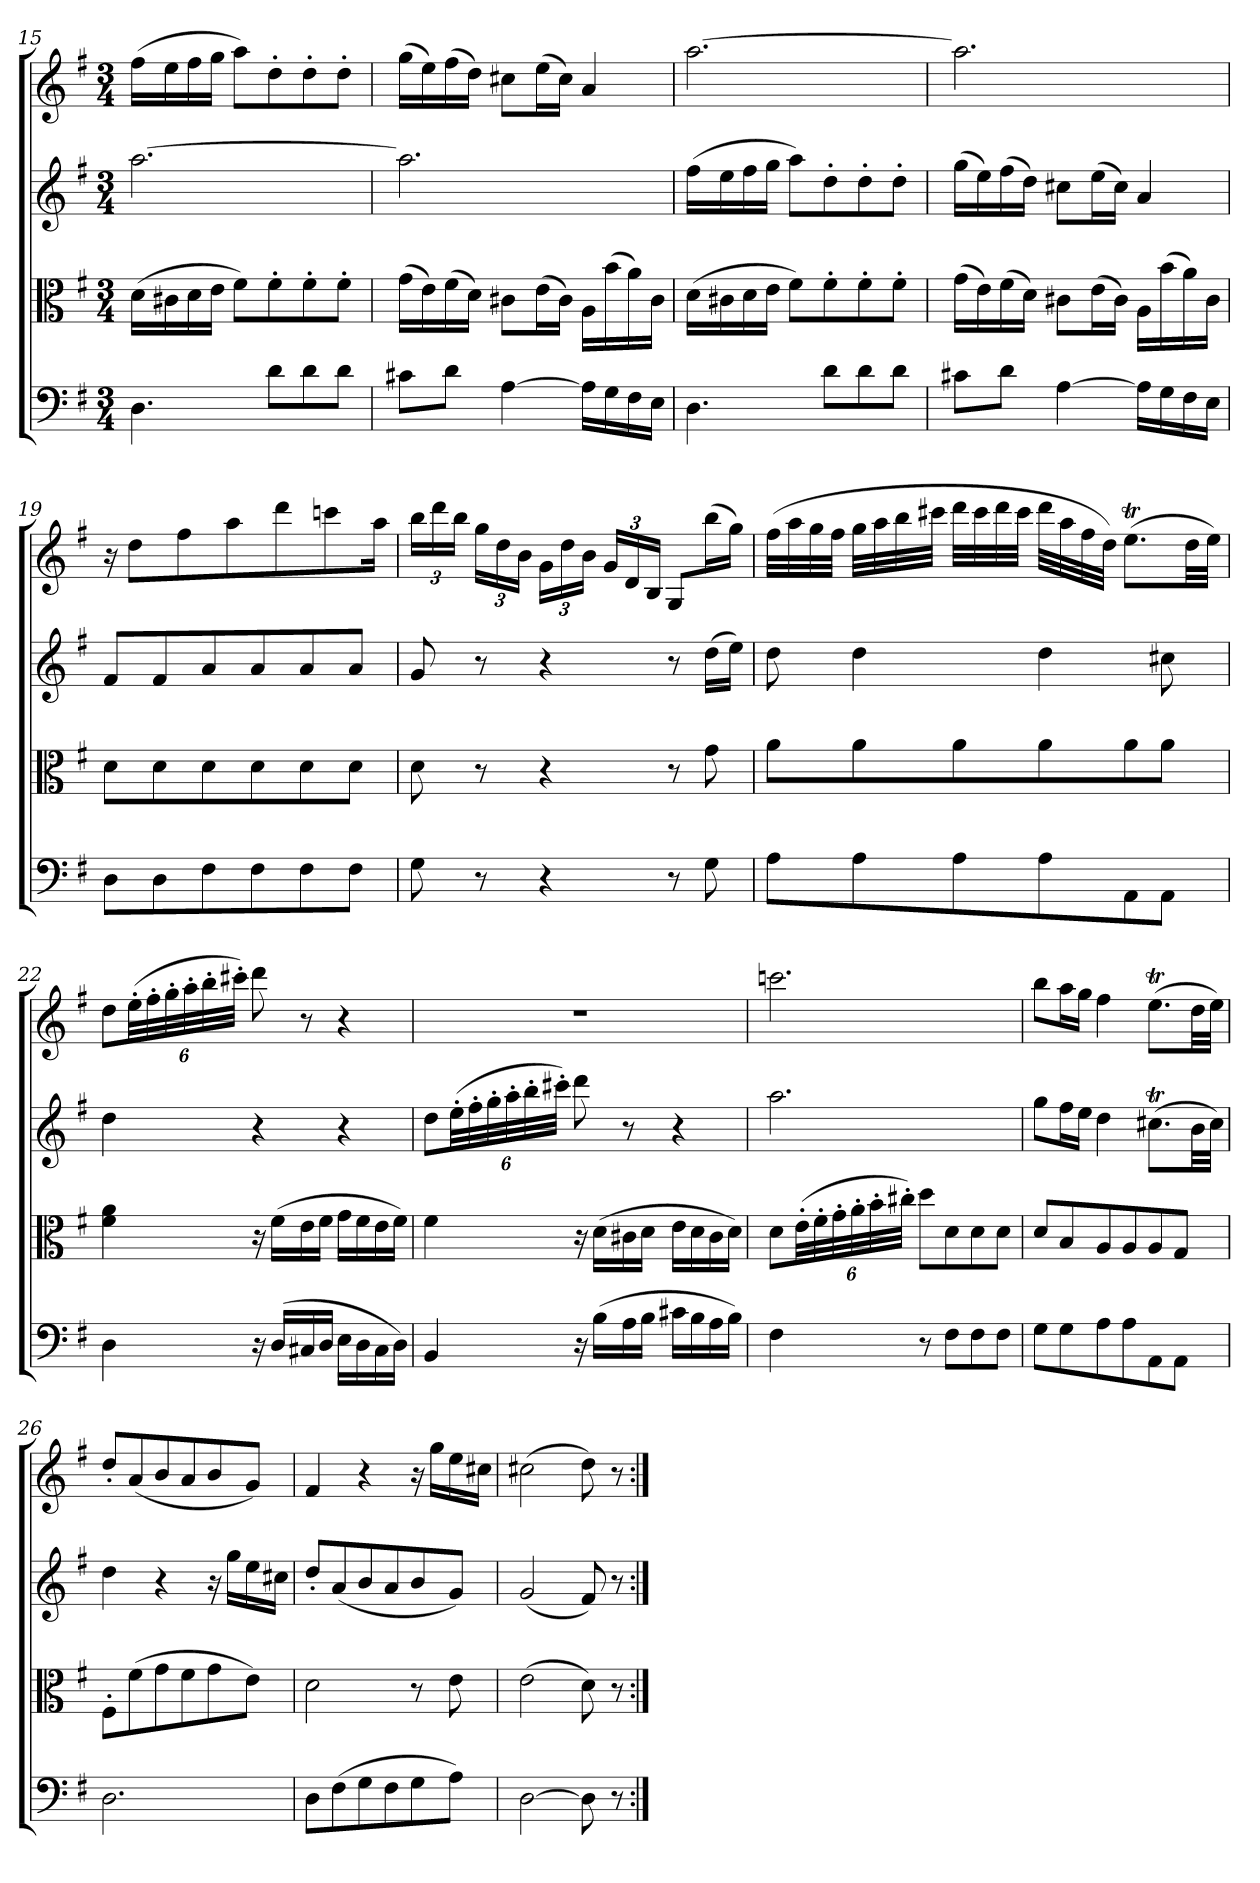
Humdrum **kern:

**kern	**kern	**kern	**kern
*part4	*part3	*part2	*part1
*staff4	*staff3	*staff2	*staff1
*clefF4	*clefC3	*clefG2	*clefG2
*k[f#]	*k[f#]	*k[f#]	*k[f#]
*M3/4	*M3/4	*M3/4	*M3/4
=15	=15	=15	=15
4.D\	(16d\LL	[2.aa\	(16ff#\LL
.	16c#X\	.	16ee\
.	16d\	.	16ff#\
.	16e\JJ	.	16gg\JJ
.	8f#\L)	.	8aa\L)
8d\L	8f#'\	.	8dd'\
8d\	8f#'\	.	8dd'\
8d\J	8f#'\J	.	8dd'\J
=16	=16	=16	=16
8c#X\L	(16g\LL	2.aa\]	(16gg\LL
.	16e\)	.	16ee\)
8d\J	(16f#\	.	(16ff#\
.	16d\JJ)	.	16dd\JJ)
[4A\	8c#X\L	.	8cc#X\L
.	(16e\L	.	(16ee\L
.	16c#\JJ)	.	16cc#\JJ)
16A\LL]	16A\LL	.	4a/
16G\	(16b\	.	.
16F#\	16a\)	.	.
16E\JJ	16c#\JJ	.	.
=17	=17	=17	=17
4.D\	(16d\LL	(16ff#\LL	[2.aa\
.	16c#X\	16ee\	.
.	16d\	16ff#\	.
.	16e\JJ	16gg\JJ	.
.	8f#\L)	8aa\L)	.
8d\L	8f#'\	8dd'\	.
8d\	8f#'\	8dd'\	.
8d\J	8f#'\J	8dd'\J	.
=18	=18	=18	=18
8c#X\L	(16g\LL	(16gg\LL	2.aa\]
.	16e\)	16ee\)	.
8d\J	(16f#\	(16ff#\	.
.	16d\JJ)	16dd\JJ)	.
[4A\	8c#X\L	8cc#X\L	.
.	(16e\L	(16ee\L	.
.	16c#\JJ)	16cc#\JJ)	.
16A\LL]	16A\LL	4a/	.
16G\	(16b\	.	.
16F#\	16a\)	.	.
16E\JJ	16c#\JJ	.	.
=19	=19	=19	=19
8D\L	8d\L	8f#/L	16r
.	.	.	8dd\L
8D\	8d\	8f#/	.
.	.	.	8ff#\
8F#\	8d\	8a/	.
.	.	.	8aa\
8F#\	8d\	8a/	.
.	.	.	8ddd\
8F#\	8d\	8a/	.
.	.	.	8cccn\
8F#\J	8d\J	8a/J	.
.	.	.	16aa\Jk
=20	=20	=20	=20
8G\	8d\	8g/	24bb\LL
.	.	.	24ddd\
.	.	.	24bb\JJ
8r	8r	8r	24gg\LL
.	.	.	24dd\
.	.	.	24b\JJ
4r	4r	4r	24g\LL
.	.	.	24dd\
.	.	.	24b\JJ
.	.	.	24g/LL
.	.	.	24d/
.	.	.	24B/JJ
8r	8r	8r	8G/L
8G\	8g\	(16dd\LL	(16bb\L
.	.	16ee\JJ)	16gg\JJ)
=21	=21	=21	=21
8A\L	8a\L	8dd\	(32ff#\LLL
.	.	.	32aa\
.	.	.	32gg\
.	.	.	32ff#\JJJ
8A\	8a\	4dd\	32gg\LLL
.	.	.	32aa\
.	.	.	32bb\
.	.	.	32ccc#X\JJJ
8A\	8a\	.	32ddd\LLL
.	.	.	32ccc#\
.	.	.	32ddd\
.	.	.	32ccc#\JJJ
8A\	8a\	4dd\	32ddd\LLL
.	.	.	32aa\
.	.	.	32ff#\
.	.	.	32dd\JJJ)
8AA\	8a\	.	(8.eeT\L
8AA\J	8a\J	8cc#X\	.
.	.	.	32dd\LL
.	.	.	32ee\JJJ)
=22	=22	=22	=22
4D\	4f#\ 4a\	4dd\	8dd\L
.	.	.	(48ee'\LL
.	.	.	48ff#'\
.	.	.	48gg'\
.	.	.	48aa'\
.	.	.	48bb'\
.	.	.	48ccc#X'\JJJ)
16r	16r	4r	8ddd\
(16D/LL	(16f#\LL	.	.
16C#X/	16e\	.	8r
16D/JJ	16f#\JJ	.	.
16E\LL	16g\LL	4r	4r
16D\	16f#\	.	.
16C#\	16e\	.	.
16D\JJ)	16f#\JJ)	.	.
=23	=23	=23	=23
4BB/	4f#\	8dd\L	2.r
.	.	(48ee'\LL	.
.	.	48ff#'\	.
.	.	48gg'\	.
.	.	48aa'\	.
.	.	48bb'\	.
.	.	48ccc#X'\JJJ)	.
16r	16r	8ddd\	.
(16B\LL	(16d\LL	.	.
16A\	16c#X\	8r	.
16B\JJ	16d\JJ	.	.
16c#X\LL	16e\LL	4r	.
16B\	16d\	.	.
16A\	16c#\	.	.
16B\JJ)	16d\JJ)	.	.
=24	=24	=24	=24
4F#\	8d\L	2.aa\	2.cccn\
.	(48e'\LL	.	.
.	48f#'\	.	.
.	48g'\	.	.
.	48a'\	.	.
.	48b'\	.	.
.	48cc#X'\JJJ)	.	.
8r	8dd\L	.	.
8F#\L	8d\	.	.
8F#\	8d\	.	.
8F#\J	8d\J	.	.
=25	=25	=25	=25
8G\L	8d/L	8gg\L	8bb\L
8G\	8B/	16ff#\L	16aa\L
.	.	16ee\JJ	16gg\JJ
8A\	8A/	4dd\	4ff#\
8A\	8A/	.	.
8AA\	8A/	(8.cc#Xt\L	(8.eeT\L
8AA\J	8G/J	.	.
.	.	32b\LL	32dd\LL
.	.	32cc#\JJJ)	32ee\JJJ)
=26	=26	=26	=26
2.D\	8F#'\L	4dd\	8dd'/L
.	(8f#\	.	(8a/
.	8g\	4r	8b/
.	8f#\	.	8a/
.	8g\	16r	8b/
.	.	16gg\LL	.
.	8e\J)	16ee\	8g/J)
.	.	16cc#X\JJ	.
=27	=27	=27	=27
8D\L	2d\	8dd'/L	4f#/
(8F#\	.	(8a/	.
8G\	.	8b/	4r
8F#\	.	8a/	.
8G\	8r	8b/	16r
.	.	.	16gg\LL
8A\J)	8e\	8g/J)	16ee\
.	.	.	16cc#X\JJ
=28	=28	=28	=28
[2D\	(2e\	(2g/	(2cc#X\
8D\]	8d\)	8f#/)	8dd\)
8r	8r	8r	8r
=:|!	=:|!	=:|!	=:|!
*-	*-	*-	*-
